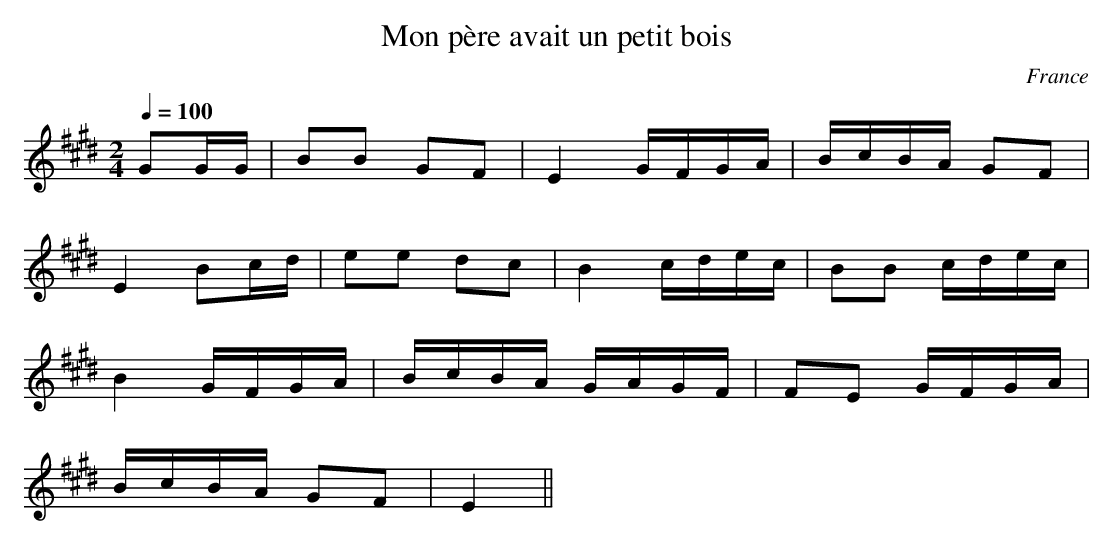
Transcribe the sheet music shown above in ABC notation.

X:1
T:Mon père avait un petit bois
O:France
M:2/4
L:1/8
Q:1/4=100
K:E
GG/2G/2|BB GF|E2 G/2F/2G/2A/2|B/2c/2B/2A/2 GF|
E2 Bc/2d/2|ee dc|B2 c/2d/2e/2c/2|BB c/2d/2e/2c/2|
B2 G/2F/2G/2A/2|B/2c/2B/2A/2 G/2A/2G/2F/2|FE G/2F/2G/2A/2|
B/2c/2B/2A/2 GF|E2||
